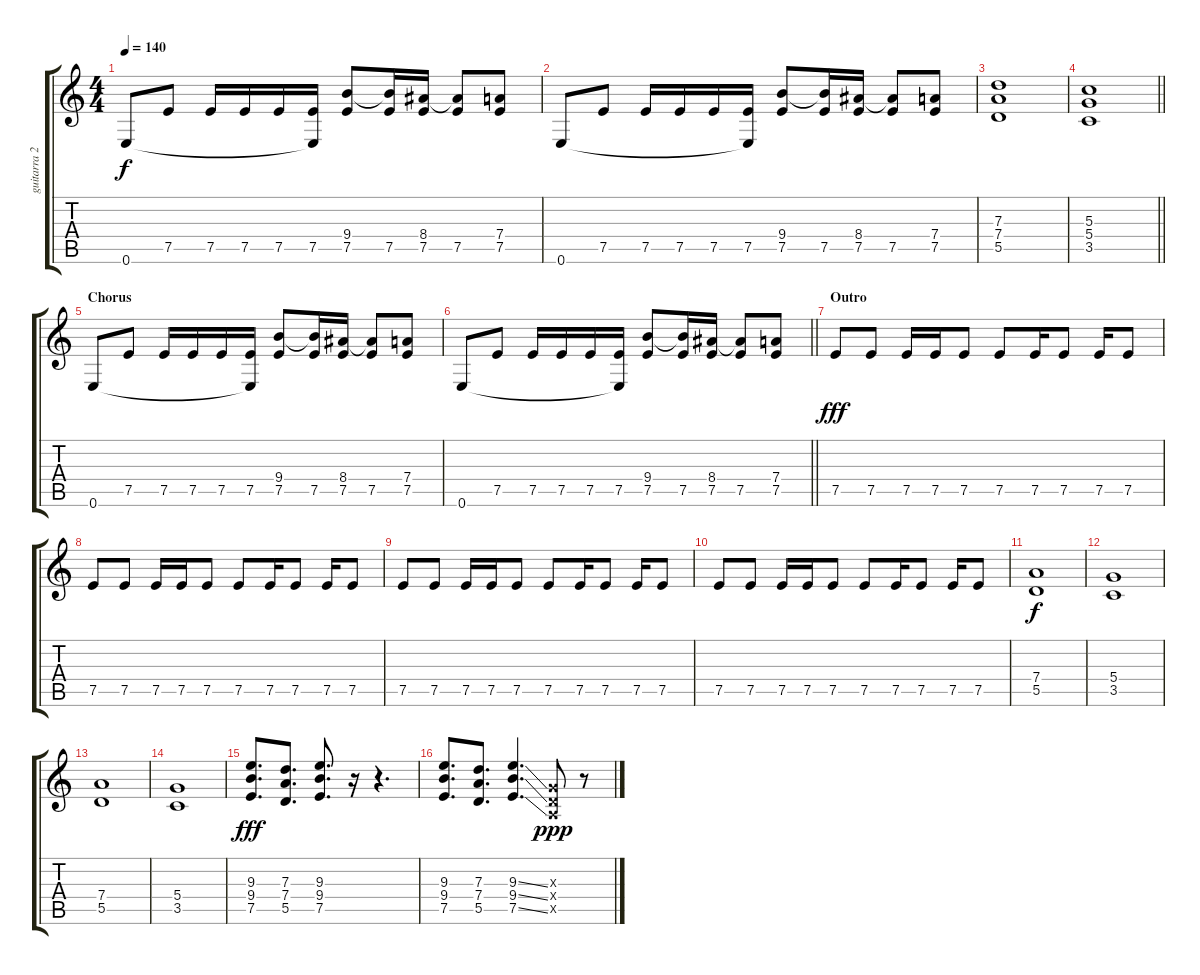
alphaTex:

\track ("guitarra 2" "guitarra 2") {instrument overdrivenguitar}
\staff {score tabs}
\tuning (E4 B3 G3 D3 A2 E2) {hide}
\ts (4 4)
\tempo 140
\clef g2
\ks c
0.6.8{dy f} 7.5.8 7.5.16 7.5.16 7.5.16 (7.5 0.6{t}).16 (9.4 7.5).8 (9.4{t} 7.5).16 (8.4 7.5).16 (8.4{t} 7.5).8 (7.4 7.5).8 |
0.6.8 7.5.8 7.5.16 7.5.16 7.5.16 (7.5 0.6{t}).16 (9.4 7.5).8 (9.4{t} 7.5).16 (8.4 7.5).16 (8.4{t} 7.5).8 (7.4 7.5).8 |
(7.3 7.4 5.5).1 |
\barLineRight lightlight
(5.3 5.4 3.5).1 |
\section ("" "Chorus")
0.6.8 7.5.8 7.5.16 7.5.16 7.5.16 (7.5 0.6{t}).16 (9.4 7.5).8 (9.4{t} 7.5).16 (8.4 7.5).16 (8.4{t} 7.5).8 (7.4 7.5).8 |
\barLineRight lightlight
0.6.8 7.5.8 7.5.16 7.5.16 7.5.16 (7.5 0.6{t}).16 (9.4 7.5).8 (9.4{t} 7.5).16 (8.4 7.5).16 (8.4{t} 7.5).8 (7.4 7.5).8 |
\section ("" "Outro")
7.5.8{dy fff} 7.5.8 7.5.16 7.5.16 7.5.8 7.5.8 7.5.16 7.5.8 7.5.16 7.5.8 |
7.5.8 7.5.8 7.5.16 7.5.16 7.5.8 7.5.8 7.5.16 7.5.8 7.5.16 7.5.8 |
7.5.8 7.5.8 7.5.16 7.5.16 7.5.8 7.5.8 7.5.16 7.5.8 7.5.16 7.5.8 |
7.5.8 7.5.8 7.5.16 7.5.16 7.5.8 7.5.8 7.5.16 7.5.8 7.5.16 7.5.8 |
(7.4 5.5).1{dy f} |
(5.4 3.5).1 |
(7.4 5.5).1 |
(5.4 3.5).1 |
(9.3 9.4 7.5).8{d dy fff} (7.3 7.4 5.5).8{d} (9.3 9.4 7.5).8{d} r.16 r.4{d} |
(9.3 9.4 7.5).8{d} (7.3 7.4 5.5).8{d} (9.3{ss} 9.4{ss} 7.5{ss}).4{d} (0.3{x} 0.4{x} 0.5{x}).8{dy ppp} r.8
